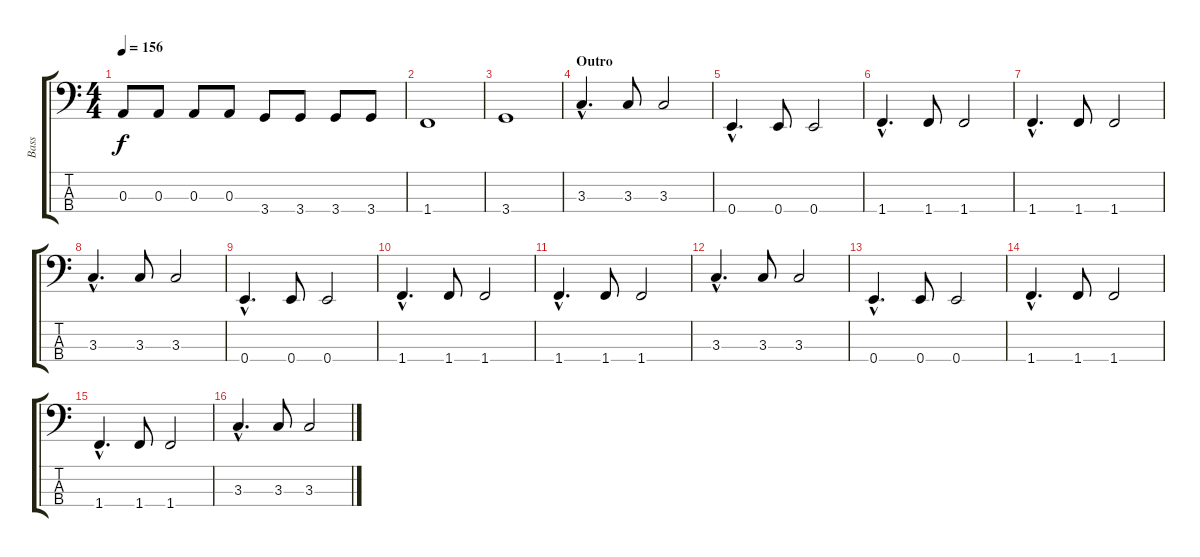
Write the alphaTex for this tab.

\track ("Bass" "Bass") {instrument electricbassfinger}
\staff {score tabs}
\tuning (G2 D2 A1 E1) {hide}
\ts (4 4)
\tempo 156
\clef f4
\ks c
0.3.8{dy f} 0.3.8 0.3.8 0.3.8 3.4.8 3.4.8 3.4.8 3.4.8 |
1.4.1 |
3.4.1 |
\section ("" "Outro")
3.3{hac}.4{d} 3.3.8 3.3.2 |
0.4{hac}.4{d} 0.4.8 0.4.2 |
1.4{hac}.4{d} 1.4.8 1.4.2 |
1.4{hac}.4{d} 1.4.8 1.4.2 |
3.3{hac}.4{d} 3.3.8 3.3.2 |
0.4{hac}.4{d} 0.4.8 0.4.2 |
1.4{hac}.4{d} 1.4.8 1.4.2 |
1.4{hac}.4{d} 1.4.8 1.4.2 |
3.3{hac}.4{d} 3.3.8 3.3.2 |
0.4{hac}.4{d} 0.4.8 0.4.2 |
1.4{hac}.4{d} 1.4.8 1.4.2 |
1.4{hac}.4{d} 1.4.8 1.4.2 |
3.3{hac}.4{d} 3.3.8 3.3.2
